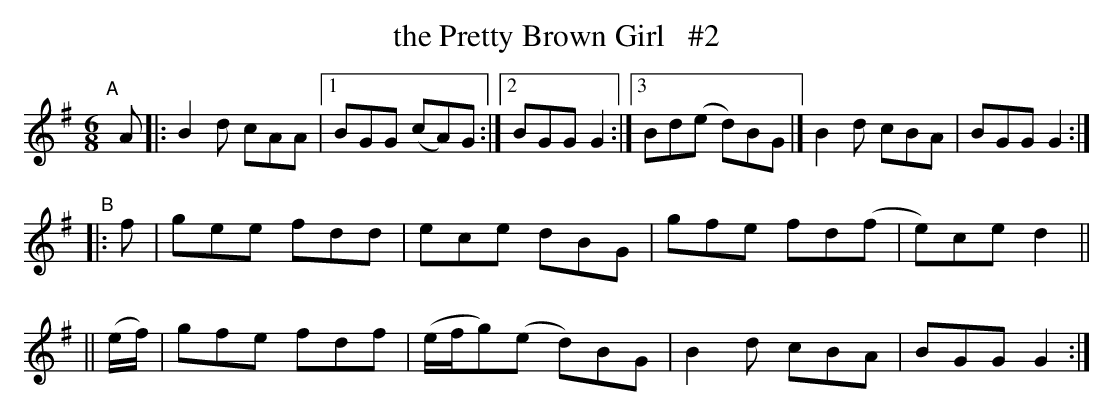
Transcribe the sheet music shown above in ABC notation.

X:1
T: the Pretty Brown Girl   #2
M: 6/8
L: 1/8
K: G
"^A"\
[|] A |: B2d cAA |[1 BGG (cA)G :|[2 BGG G2 :|[3 Bd(e d)BG |] B2d cBA | BGG G2 :|
"^B"\
|:    f   | gee fdd | ece dBG | gfe fd(f | e)ce d2 ||
|| (e/f/) | gfe fdf | (e/f/g)(e d)BG | B2d cBA | BGG G2 :|
